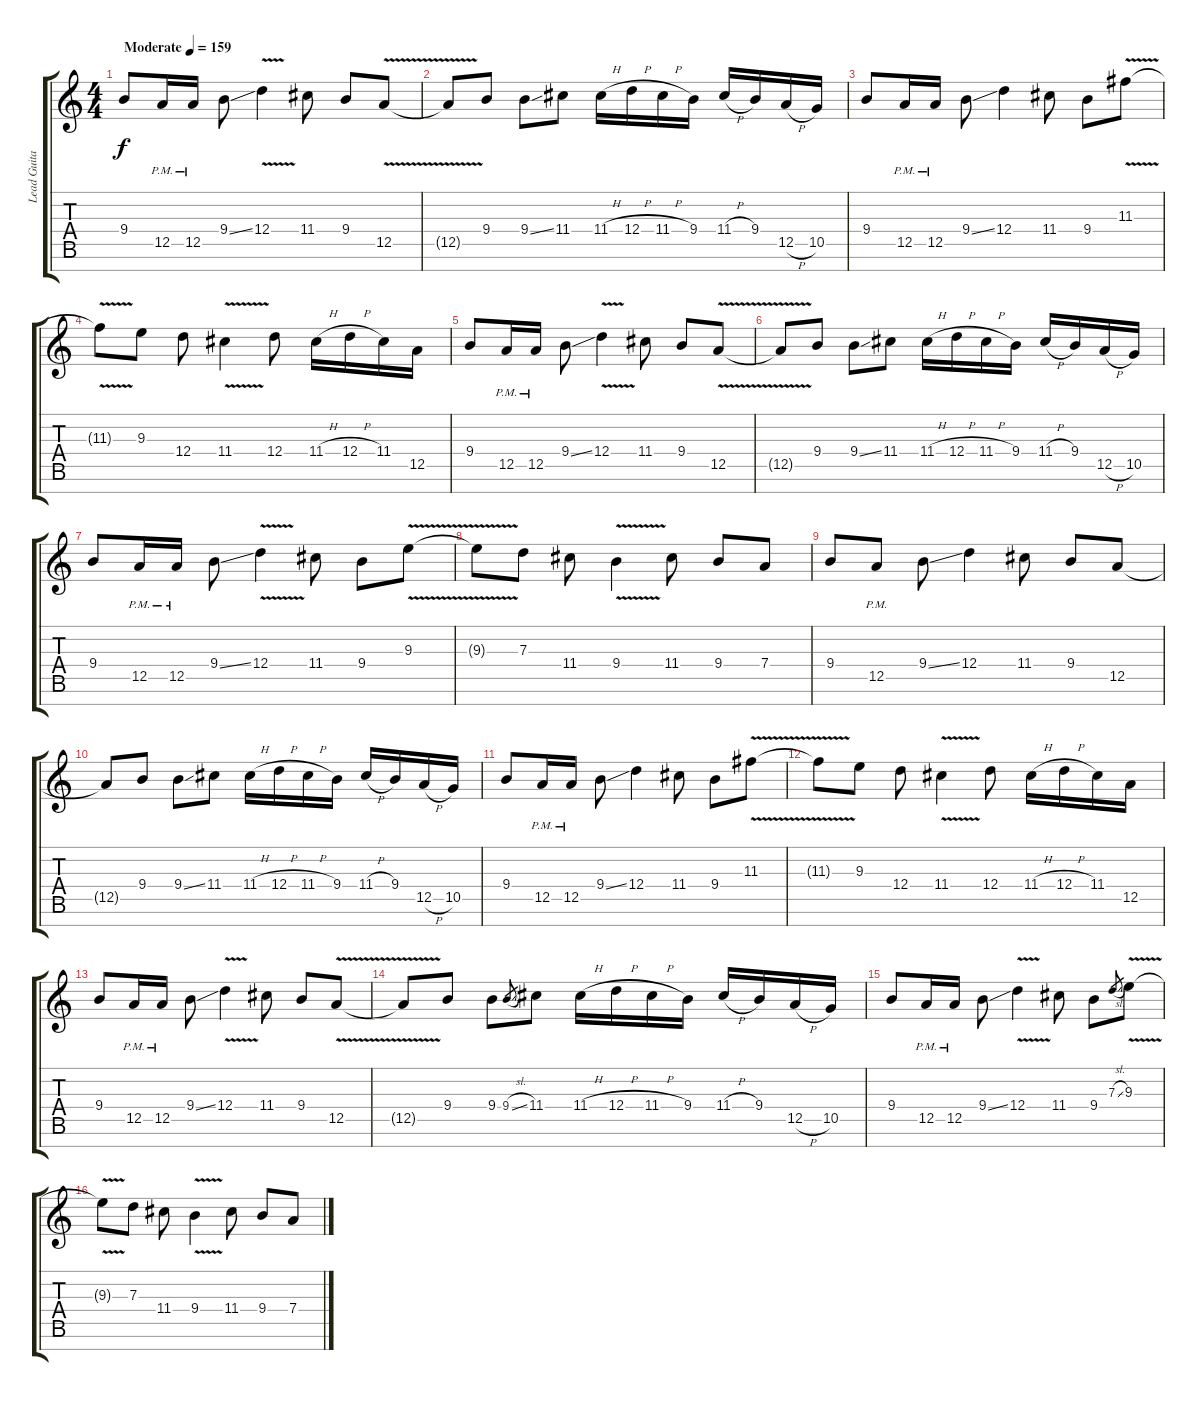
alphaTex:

\track ("Lead Guitar 1" "Lead Guita") {instrument distortionguitar}
\staff {score tabs}
\tuning (E4 B3 G3 D3 A2 E2 B1) {hide}
\ts (4 4)
\tempo (159 "Moderate")
\clef g2
\ks c
9.4.8{dy f instrument distortionguitar} 12.5{pm}.16 12.5{pm}.16 9.4{ss}.8 12.4{v}.4 11.4.8 9.4.8 12.5{v}.8 |
12.5{v t}.8 9.4.8 9.4{ss}.8 11.4.8 11.4{h}.16 12.4{h}.16 11.4{h}.16 9.4.16 11.4{h}.16 9.4.16 12.5{h}.16 10.5.16 |
9.4.8 12.5{pm}.16 12.5{pm}.16 9.4{ss}.8 12.4.4 11.4.8 9.4.8 11.3{v}.8 |
11.3{v t}.8 9.3.8 12.4.8 11.4{v}.4 12.4.8 11.4{h}.16 12.4{h}.16 11.4.16 12.5.16 |
9.4.8 12.5{pm}.16 12.5{pm}.16 9.4{ss}.8 12.4{v}.4 11.4.8 9.4.8 12.5{v}.8 |
12.5{v t}.8 9.4.8 9.4{ss}.8 11.4.8 11.4{h}.16 12.4{h}.16 11.4{h}.16 9.4.16 11.4{h}.16 9.4.16 12.5{h}.16 10.5.16 |
9.4.8 12.5{pm}.16 12.5{pm}.16 9.4{ss}.8 12.4{v}.4 11.4.8 9.4.8 9.3{v}.8 |
9.3{v t}.8 7.3.8 11.4.8 9.4{v}.4 11.4.8 9.4.8 7.4.8 |
9.4.8 12.5{pm}.8 9.4{ss}.8 12.4.4 11.4.8 9.4.8 12.5.8 |
12.5{t}.8 9.4.8 9.4{ss}.8 11.4.8 11.4{h}.16 12.4{h}.16 11.4{h}.16 9.4.16 11.4{h}.16 9.4.16 12.5{h}.16 10.5.16 |
9.4.8 12.5{pm}.16 12.5{pm}.16 9.4{ss}.8 12.4.4 11.4.8 9.4.8 11.3{v}.8 |
11.3{v t}.8 9.3.8 12.4.8 11.4{v}.4 12.4.8 11.4{h}.16 12.4{h}.16 11.4.16 12.5.16 |
9.4.8 12.5{pm}.16 12.5{pm}.16 9.4{ss}.8 12.4{v}.4 11.4.8 9.4.8 12.5{v}.8 |
12.5{v t}.8 9.4.8 9.4.8 9.4{sl}.8{gr} 11.4.8 11.4{h}.16 12.4{h}.16 11.4{h}.16 9.4.16 11.4{h}.16 9.4.16 12.5{h}.16 10.5.16 |
9.4.8 12.5{pm}.16 12.5{pm}.16 9.4{ss}.8 12.4{v}.4 11.4.8 9.4.8 7.3{sl}.8{gr} 9.3{v}.8 |
9.3{v t}.8 7.3.8 11.4.8 9.4{v}.4 11.4.8 9.4.8 7.4.8
